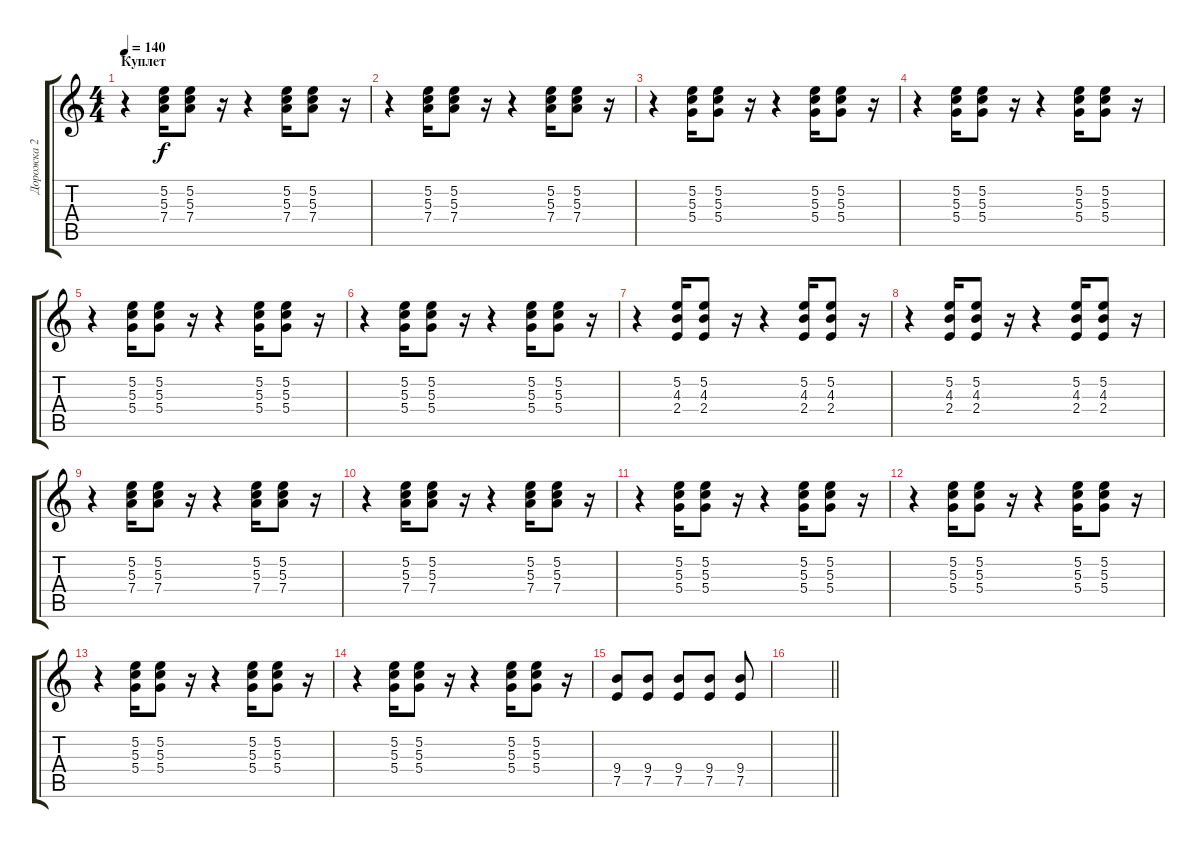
\track ("Дорожка 2" "Дорожка 2") {instrument acousticguitarsteel}
\staff {score tabs}
\tuning (E4 B3 G3 D3 A2 E2) {hide}
\ts (4 4)
\section ("" "Куплет")
\tempo 140
\clef g2
\ks c
r.4{dy f volume 8 instrument overdrivenguitar} (5.2 5.3 7.4).16 (5.2 5.3 7.4).8 r.16 r.4 (5.2 5.3 7.4).16 (5.2 5.3 7.4).8 r.16 |
r.4 (5.2 5.3 7.4).16 (5.2 5.3 7.4).8 r.16 r.4 (5.2 5.3 7.4).16 (5.2 5.3 7.4).8 r.16 |
r.4 (5.2 5.3 5.4).16 (5.2 5.3 5.4).8 r.16 r.4 (5.2 5.3 5.4).16 (5.2 5.3 5.4).8 r.16 |
r.4 (5.2 5.3 5.4).16 (5.2 5.3 5.4).8 r.16 r.4 (5.2 5.3 5.4).16 (5.2 5.3 5.4).8 r.16 |
r.4 (5.2 5.3 5.4).16 (5.2 5.3 5.4).8 r.16 r.4 (5.2 5.3 5.4).16 (5.2 5.3 5.4).8 r.16 |
r.4 (5.2 5.3 5.4).16 (5.2 5.3 5.4).8 r.16 r.4 (5.2 5.3 5.4).16 (5.2 5.3 5.4).8 r.16 |
r.4 (5.2 4.3 2.4).16 (5.2 4.3 2.4).8 r.16 r.4 (5.2 4.3 2.4).16 (5.2 4.3 2.4).8 r.16 |
r.4 (5.2 4.3 2.4).16 (5.2 4.3 2.4).8 r.16 r.4 (5.2 4.3 2.4).16 (5.2 4.3 2.4).8 r.16 |
r.4{volume 8} (5.2 5.3 7.4).16 (5.2 5.3 7.4).8 r.16 r.4 (5.2 5.3 7.4).16 (5.2 5.3 7.4).8 r.16 |
r.4 (5.2 5.3 7.4).16 (5.2 5.3 7.4).8 r.16 r.4 (5.2 5.3 7.4).16 (5.2 5.3 7.4).8 r.16 |
r.4 (5.2 5.3 5.4).16 (5.2 5.3 5.4).8 r.16 r.4 (5.2 5.3 5.4).16 (5.2 5.3 5.4).8 r.16 |
r.4 (5.2 5.3 5.4).16 (5.2 5.3 5.4).8 r.16 r.4 (5.2 5.3 5.4).16 (5.2 5.3 5.4).8 r.16 |
r.4 (5.2 5.3 5.4).16 (5.2 5.3 5.4).8 r.16 r.4 (5.2 5.3 5.4).16 (5.2 5.3 5.4).8 r.16 |
r.4 (5.2 5.3 5.4).16 (5.2 5.3 5.4).8 r.16 r.4 (5.2 5.3 5.4).16 (5.2 5.3 5.4).8 r.16 |
(9.4 7.5).8 (9.4 7.5).8 (9.4 7.5).8 (9.4 7.5).8 (9.4 7.5).8 |
\barLineRight lightlight
